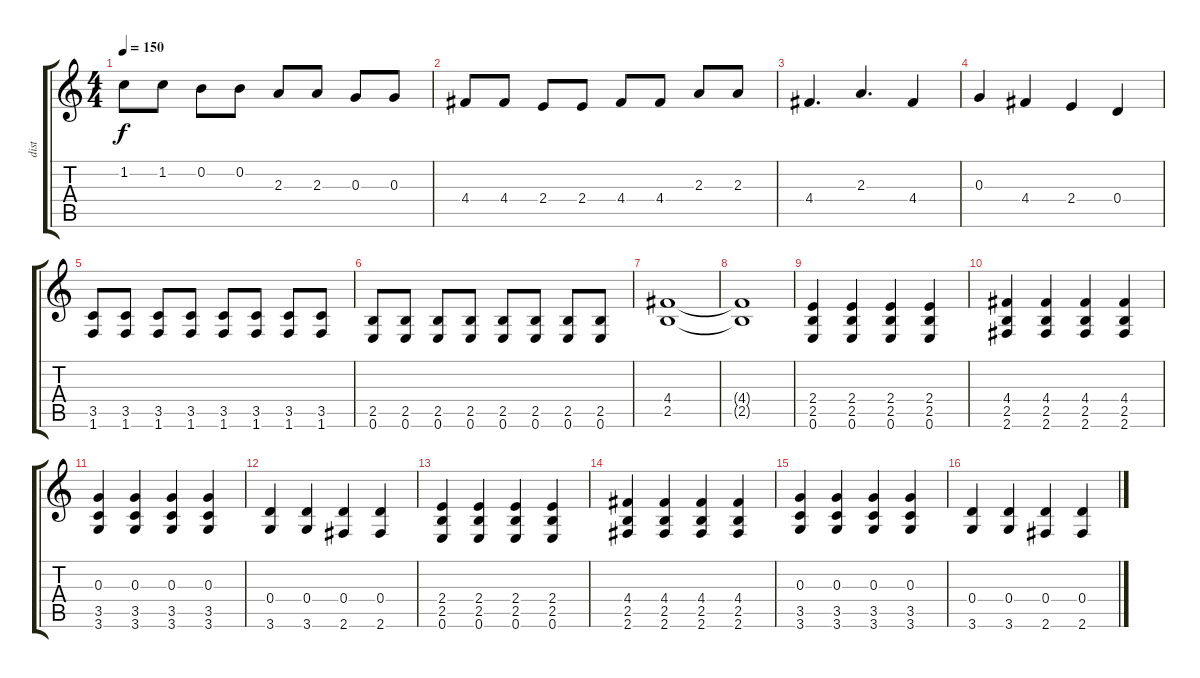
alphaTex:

\track ("dist" "dist") {instrument distortionguitar}
\staff {score tabs}
\tuning (E4 B3 G3 D3 A2 E2) {hide}
\ts (4 4)
\tempo 150
\clef g2
\ks c
1.2.8{dy f} 1.2.8 0.2.8 0.2.8 2.3.8 2.3.8 0.3.8 0.3.8 |
4.4.8 4.4.8 2.4.8 2.4.8 4.4.8 4.4.8 2.3.8 2.3.8 |
4.4.4{d} 2.3.4{d} 4.4.4 |
0.3.4 4.4.4 2.4.4 0.4.4 |
(3.5 1.6).8 (3.5 1.6).8 (3.5 1.6).8 (3.5 1.6).8 (3.5 1.6).8 (3.5 1.6).8 (3.5 1.6).8 (3.5 1.6).8 |
(2.5 0.6).8 (2.5 0.6).8 (2.5 0.6).8 (2.5 0.6).8 (2.5 0.6).8 (2.5 0.6).8 (2.5 0.6).8 (2.5 0.6).8 |
(4.4 2.5).1 |
(4.4{t} 2.5{t}).1 |
(2.4 2.5 0.6).4 (2.4 2.5 0.6).4 (2.4 2.5 0.6).4 (2.4 2.5 0.6).4 |
(4.4 2.5 2.6).4 (4.4 2.5 2.6).4 (4.4 2.5 2.6).4 (4.4 2.5 2.6).4 |
(0.3 3.5 3.6).4 (0.3 3.5 3.6).4 (0.3 3.5 3.6).4 (0.3 3.5 3.6).4 |
(0.4 3.6).4 (0.4 3.6).4 (0.4 2.6).4 (0.4 2.6).4 |
(2.4 2.5 0.6).4 (2.4 2.5 0.6).4 (2.4 2.5 0.6).4 (2.4 2.5 0.6).4 |
(4.4 2.5 2.6).4 (4.4 2.5 2.6).4 (4.4 2.5 2.6).4 (4.4 2.5 2.6).4 |
(0.3 3.5 3.6).4 (0.3 3.5 3.6).4 (0.3 3.5 3.6).4 (0.3 3.5 3.6).4 |
(0.4 3.6).4 (0.4 3.6).4 (0.4 2.6).4 (0.4 2.6).4
